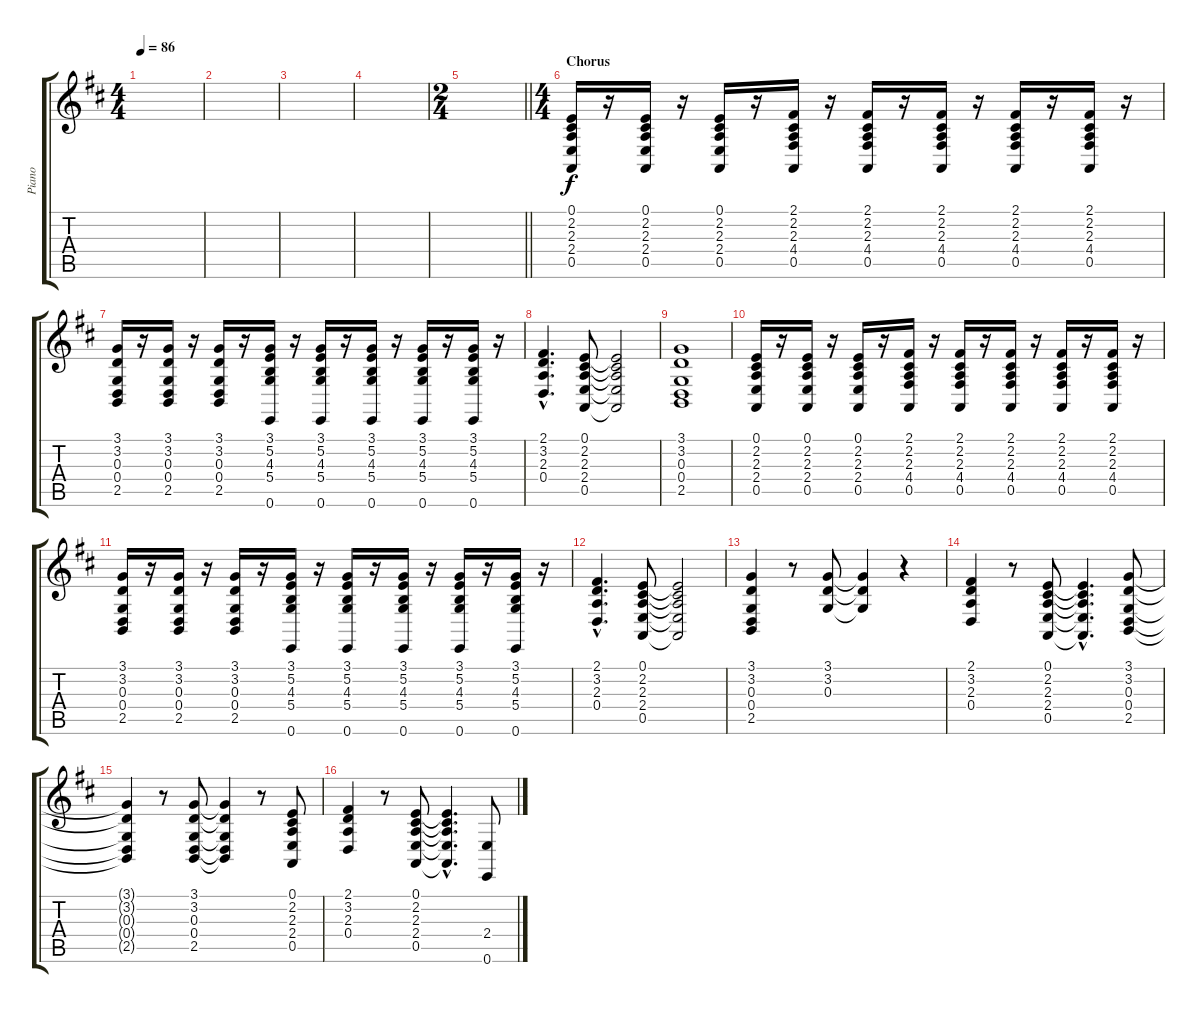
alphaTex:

\track ("Piano" "Piano") {instrument acousticgrandpiano}
\staff {score tabs}
\tuning (E4 B3 G3 D3 A2 E2) {hide}
\ts (4 4)
\tempo 86
\clef g2
\ks d
|
|
|
|
\ts (2 4)
\barLineRight lightlight
|
\ts (4 4)
\section ("" "Chorus")
(0.1 2.2 2.3 2.4 0.5).16 r.16 (0.1 2.2 2.3 2.4 0.5).16 r.16 (0.1 2.2 2.3 2.4 0.5).16 r.16 (2.1 2.2 2.3 4.4 0.5).16 r.16 (2.1 2.2 2.3 4.4 0.5).16 r.16 (2.1 2.2 2.3 4.4 0.5).16 r.16 (2.1 2.2 2.3 4.4 0.5).16 r.16 (2.1 2.2 2.3 4.4 0.5).16 r.16 |
(3.1 3.2 0.3 0.4 2.5).16 r.16 (3.1 3.2 0.3 0.4 2.5).16 r.16 (3.1 3.2 0.3 0.4 2.5).16 r.16 (3.1 5.2 4.3 5.4 0.6).16 r.16 (3.1 5.2 4.3 5.4 0.6).16 r.16 (3.1 5.2 4.3 5.4 0.6).16 r.16 (3.1 5.2 4.3 5.4 0.6).16 r.16 (3.1 5.2 4.3 5.4 0.6).16 r.16 |
(2.1{hac} 3.2{hac} 2.3{hac} 0.4{hac}).4{d} (0.1 2.2 2.3 2.4 0.5).8 (0.1{t} 2.2{t} 2.3{t} 2.4{t} 0.5{t}).2 |
(3.1 3.2 0.3 0.4 2.5).1 |
(0.1 2.2 2.3 2.4 0.5).16 r.16 (0.1 2.2 2.3 2.4 0.5).16 r.16 (0.1 2.2 2.3 2.4 0.5).16 r.16 (2.1 2.2 2.3 4.4 0.5).16 r.16 (2.1 2.2 2.3 4.4 0.5).16 r.16 (2.1 2.2 2.3 4.4 0.5).16 r.16 (2.1 2.2 2.3 4.4 0.5).16 r.16 (2.1 2.2 2.3 4.4 0.5).16 r.16 |
(3.1 3.2 0.3 0.4 2.5).16 r.16 (3.1 3.2 0.3 0.4 2.5).16 r.16 (3.1 3.2 0.3 0.4 2.5).16 r.16 (3.1 5.2 4.3 5.4 0.6).16 r.16 (3.1 5.2 4.3 5.4 0.6).16 r.16 (3.1 5.2 4.3 5.4 0.6).16 r.16 (3.1 5.2 4.3 5.4 0.6).16 r.16 (3.1 5.2 4.3 5.4 0.6).16 r.16 |
(2.1{hac} 3.2{hac} 2.3{hac} 0.4{hac}).4{d} (0.1 2.2 2.3 2.4 0.5).8 (0.1{t} 2.2{t} 2.3{t} 2.4{t} 0.5{t}).2 |
(3.1 3.2 0.3 0.4 2.5).4 r.8 (3.1 3.2 0.3).8 (3.1{t} 3.2{t} 0.3{t}).4 r.4 |
(2.1 3.2 2.3 0.4).4 r.8 (0.1 2.2 2.3 2.4 0.5).8 (0.1{hac t} 2.2{hac t} 2.3{hac t} 2.4{hac t} 0.5{hac t}).4{d} (3.1 3.2 0.3 0.4 2.5).8 |
(3.1{t} 3.2{t} 0.3{t} 0.4{t} 2.5{t}).4 r.8 (3.1 3.2 0.3 0.4 2.5).8 (3.1{t} 3.2{t} 0.3{t} 0.4{t} 2.5{t}).4 r.8 (0.1 2.2 2.3 2.4 0.5).8 |
(2.1 3.2 2.3 0.4).4 r.8 (0.1 2.2 2.3 2.4 0.5).8 (0.1{hac t} 2.2{hac t} 2.3{hac t} 2.4{hac t} 0.5{hac t}).4{d} (2.4 0.6).8
